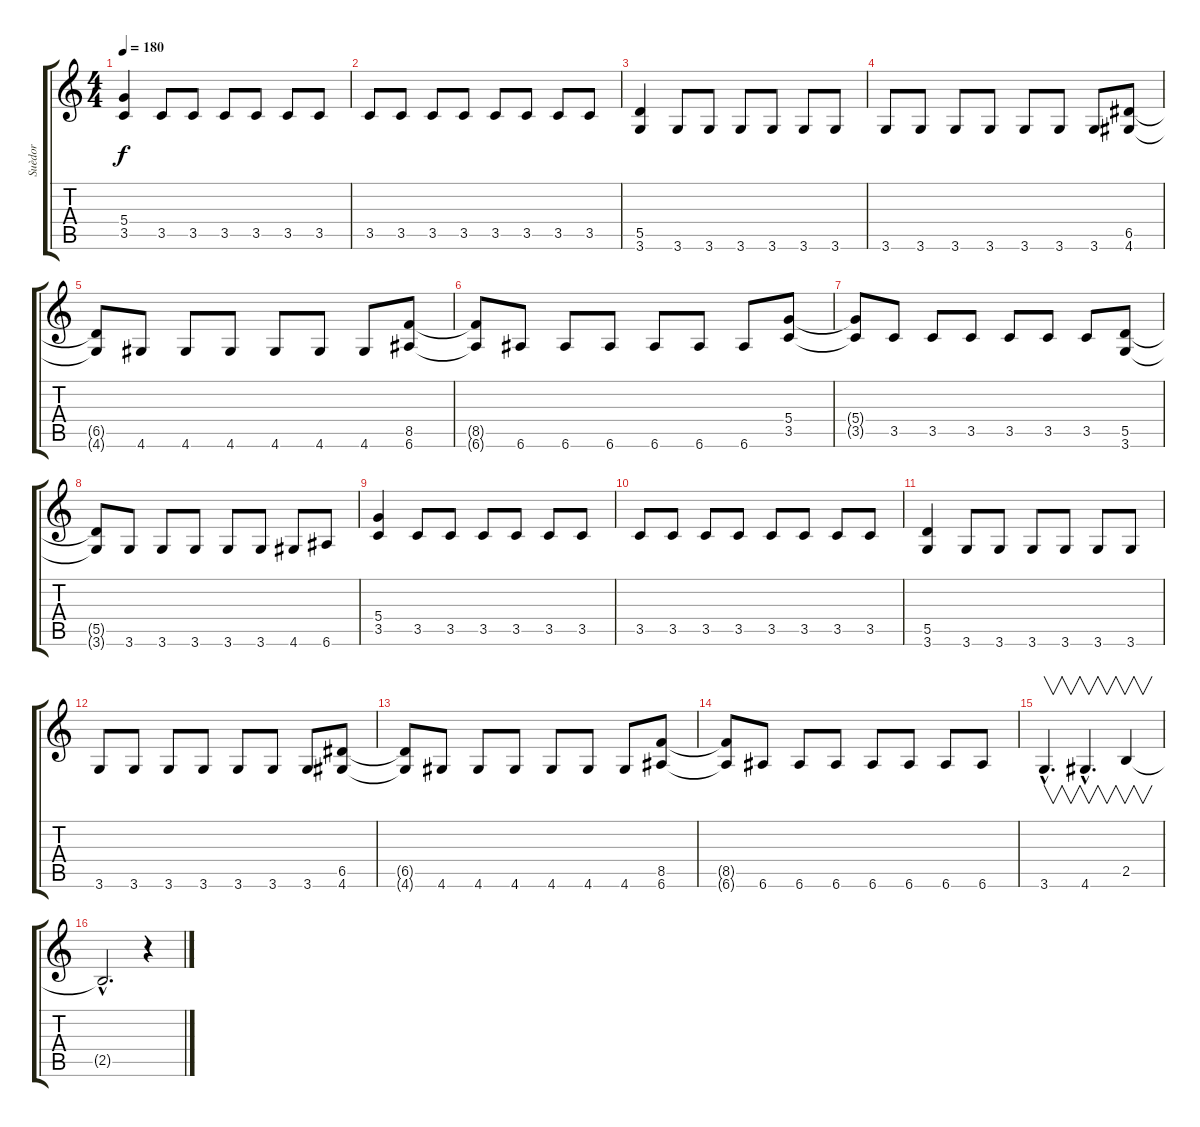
\track ("Suèdor" "Suèdor") {instrument distortionguitar}
\staff {score tabs}
\tuning (E4 B3 G3 D3 A2 E2) {hide}
\ts (4 4)
\tempo 180
\clef g2
\ks c
(5.4 3.5).4{dy f} 3.5.8 3.5.8 3.5.8 3.5.8 3.5.8 3.5.8 |
3.5.8 3.5.8 3.5.8 3.5.8 3.5.8 3.5.8 3.5.8 3.5.8 |
(5.5 3.6).4 3.6.8 3.6.8 3.6.8 3.6.8 3.6.8 3.6.8 |
3.6.8 3.6.8 3.6.8 3.6.8 3.6.8 3.6.8 3.6.8 (6.5 4.6).8 |
(6.5{t} 4.6{t}).8 4.6.8 4.6.8 4.6.8 4.6.8 4.6.8 4.6.8 (8.5 6.6).8 |
(8.5{t} 6.6{t}).8 6.6.8 6.6.8 6.6.8 6.6.8 6.6.8 6.6.8 (5.4 3.5).8 |
(5.4{t} 3.5{t}).8 3.5.8 3.5.8 3.5.8 3.5.8 3.5.8 3.5.8 (5.5 3.6).8 |
(5.5{t} 3.6{t}).8 3.6.8 3.6.8 3.6.8 3.6.8 3.6.8 4.6.8 6.6.8 |
(5.4 3.5).4 3.5.8 3.5.8 3.5.8 3.5.8 3.5.8 3.5.8 |
3.5.8 3.5.8 3.5.8 3.5.8 3.5.8 3.5.8 3.5.8 3.5.8 |
(5.5 3.6).4 3.6.8 3.6.8 3.6.8 3.6.8 3.6.8 3.6.8 |
3.6.8 3.6.8 3.6.8 3.6.8 3.6.8 3.6.8 3.6.8 (6.5 4.6).8 |
(6.5{t} 4.6{t}).8 4.6.8 4.6.8 4.6.8 4.6.8 4.6.8 4.6.8 (8.5 6.6).8 |
(8.5{t} 6.6{t}).8 6.6.8 6.6.8 6.6.8 6.6.8 6.6.8 6.6.8 6.6.8 |
3.6{hac}.4{v d} 4.6{hac}.4{v d} 2.5.4{v} |
2.5{hac t}.2{d} r.4
